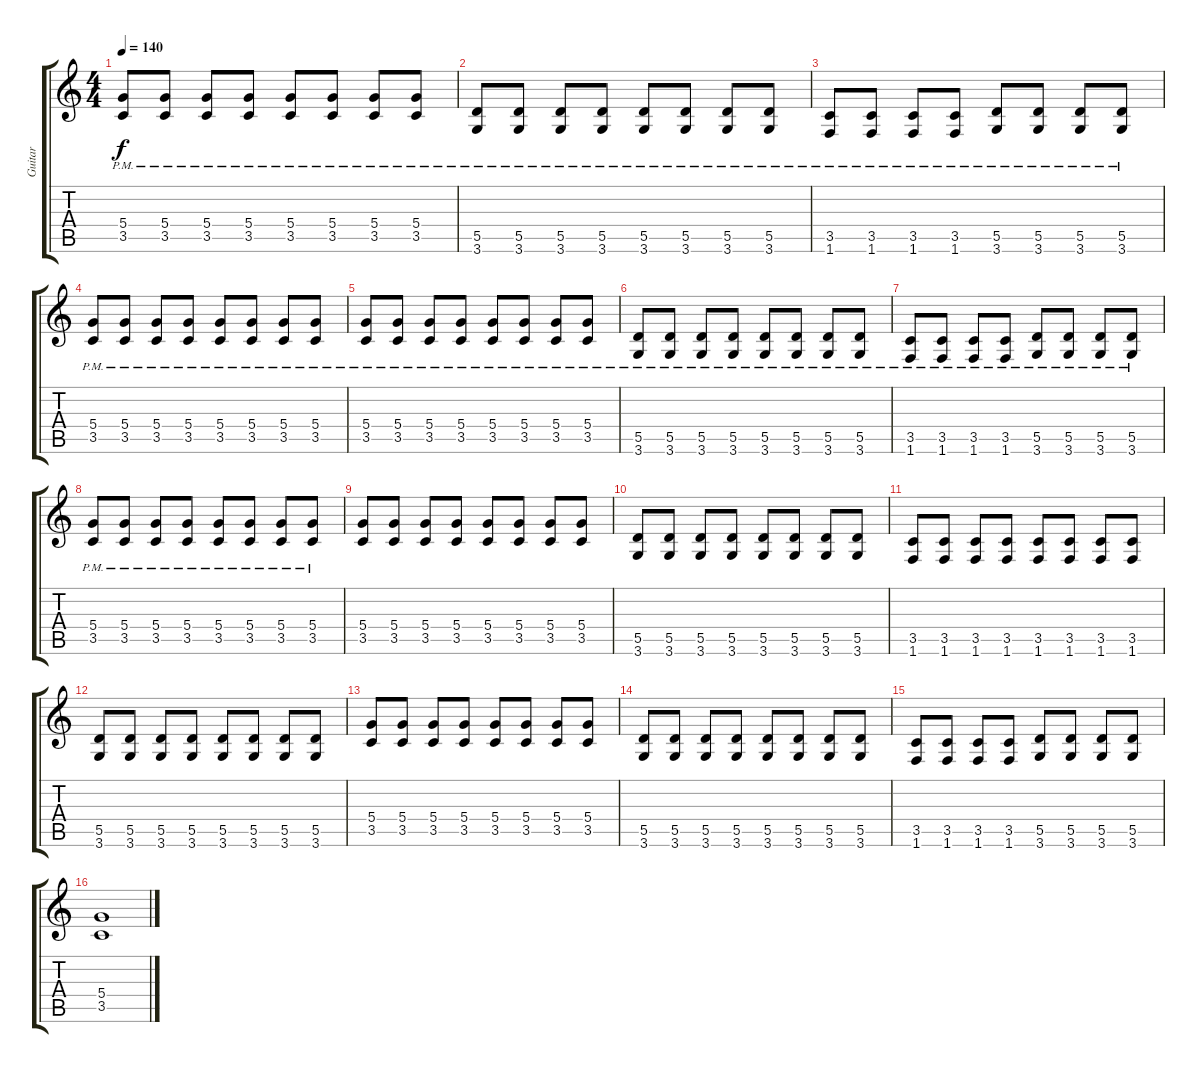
\track ("Guitar" "Guitar") {instrument distortionguitar}
\staff {score tabs}
\tuning (E4 B3 G3 D3 A2 E2) {hide}
\ts (4 4)
\tempo 140
\clef g2
\ks c
(5.4{pm} 3.5{pm}).8{dy f} (5.4{pm} 3.5{pm}).8 (5.4{pm} 3.5{pm}).8 (5.4{pm} 3.5{pm}).8 (5.4{pm} 3.5{pm}).8 (5.4{pm} 3.5{pm}).8 (5.4{pm} 3.5{pm}).8 (5.4{pm} 3.5{pm}).8 |
(5.5{pm} 3.6{pm}).8 (5.5{pm} 3.6{pm}).8 (5.5{pm} 3.6{pm}).8 (5.5{pm} 3.6{pm}).8 (5.5{pm} 3.6{pm}).8 (5.5{pm} 3.6{pm}).8 (5.5{pm} 3.6{pm}).8 (5.5{pm} 3.6{pm}).8 |
(3.5{pm} 1.6{pm}).8 (3.5{pm} 1.6{pm}).8 (3.5{pm} 1.6{pm}).8 (3.5{pm} 1.6{pm}).8 (5.5{pm} 3.6{pm}).8 (5.5{pm} 3.6{pm}).8 (5.5{pm} 3.6{pm}).8 (5.5{pm} 3.6{pm}).8 |
(5.4{pm} 3.5{pm}).8 (5.4{pm} 3.5{pm}).8 (5.4{pm} 3.5{pm}).8 (5.4{pm} 3.5{pm}).8 (5.4{pm} 3.5{pm}).8 (5.4{pm} 3.5{pm}).8 (5.4{pm} 3.5{pm}).8 (5.4{pm} 3.5{pm}).8 |
(5.4{pm} 3.5{pm}).8 (5.4{pm} 3.5{pm}).8 (5.4{pm} 3.5{pm}).8 (5.4{pm} 3.5{pm}).8 (5.4{pm} 3.5{pm}).8 (5.4{pm} 3.5{pm}).8 (5.4{pm} 3.5{pm}).8 (5.4{pm} 3.5{pm}).8 |
(5.5{pm} 3.6{pm}).8 (5.5{pm} 3.6{pm}).8 (5.5{pm} 3.6{pm}).8 (5.5{pm} 3.6{pm}).8 (5.5{pm} 3.6{pm}).8 (5.5{pm} 3.6{pm}).8 (5.5{pm} 3.6{pm}).8 (5.5{pm} 3.6{pm}).8 |
(3.5{pm} 1.6{pm}).8 (3.5{pm} 1.6{pm}).8 (3.5{pm} 1.6{pm}).8 (3.5{pm} 1.6{pm}).8 (5.5{pm} 3.6{pm}).8 (5.5{pm} 3.6{pm}).8 (5.5{pm} 3.6{pm}).8 (5.5{pm} 3.6{pm}).8 |
(5.4{pm} 3.5{pm}).8 (5.4{pm} 3.5{pm}).8 (5.4{pm} 3.5{pm}).8 (5.4{pm} 3.5{pm}).8 (5.4{pm} 3.5{pm}).8 (5.4{pm} 3.5{pm}).8 (5.4{pm} 3.5{pm}).8 (5.4{pm} 3.5{pm}).8 |
(5.4 3.5).8 (5.4 3.5).8 (5.4 3.5).8 (5.4 3.5).8 (5.4 3.5).8 (5.4 3.5).8 (5.4 3.5).8 (5.4 3.5).8 |
(5.5 3.6).8 (5.5 3.6).8 (5.5 3.6).8 (5.5 3.6).8 (5.5 3.6).8 (5.5 3.6).8 (5.5 3.6).8 (5.5 3.6).8 |
(3.5 1.6).8 (3.5 1.6).8 (3.5 1.6).8 (3.5 1.6).8 (3.5 1.6).8 (3.5 1.6).8 (3.5 1.6).8 (3.5 1.6).8 |
(5.5 3.6).8 (5.5 3.6).8 (5.5 3.6).8 (5.5 3.6).8 (5.5 3.6).8 (5.5 3.6).8 (5.5 3.6).8 (5.5 3.6).8 |
(5.4 3.5).8 (5.4 3.5).8 (5.4 3.5).8 (5.4 3.5).8 (5.4 3.5).8 (5.4 3.5).8 (5.4 3.5).8 (5.4 3.5).8 |
(5.5 3.6).8 (5.5 3.6).8 (5.5 3.6).8 (5.5 3.6).8 (5.5 3.6).8 (5.5 3.6).8 (5.5 3.6).8 (5.5 3.6).8 |
(3.5 1.6).8 (3.5 1.6).8 (3.5 1.6).8 (3.5 1.6).8 (5.5 3.6).8 (5.5 3.6).8 (5.5 3.6).8 (5.5 3.6).8 |
(5.4 3.5).1
